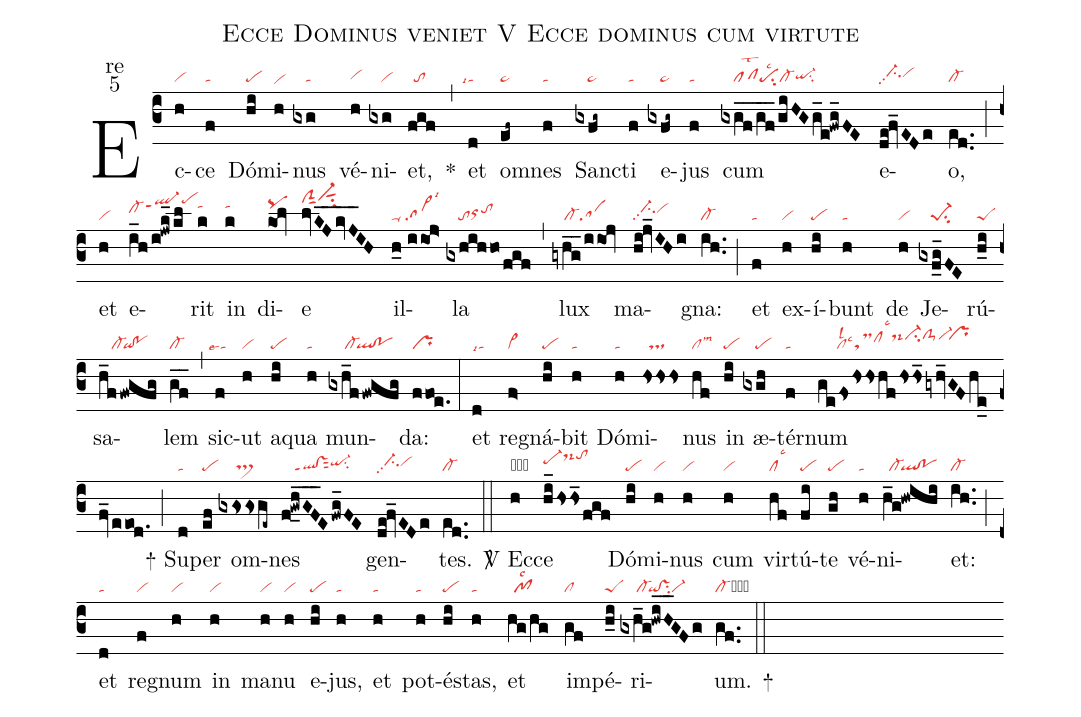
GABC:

name:Ecce Dominus veniet V Ecce dominus cum virtute;
office-part:re;
mode:5;
nabc-lines:1;
%%
(c3) Ec(h|vi)ce(f|ta) Dó(hi|pe)mi(h|vihe)nus(gxg|////ta) vé(h|vihg)ni(gxg|////vi)et,(fgf|//to) <sp>*</sp>(,) et(d|``talsi4) om(ef~|ta>)nes(f|ta) Sanc(gxfg~|////ta>)ti(f|ta) e(gxfg~|////ta>)jus(f|ta) cum(gxgf__/gf__/giHGg_e!fwg_FE|////pflst2pesu2lsc2cl-qi-hgsu2) e(de!fv_EDe|//ci-hhpp2vihh)o,(ed..|cl-) (;) et(h|vi) e(i_h/i!jwk_kl|cl-hiql-hkppt1pehm)rit(k|tahk) in(k|tahk) di(kol|pqhk)e(lvKJ__kvJ__IH|clShmsut1vi-hnsut1su2) il(h_0//iioj>|ta-/sa>lsi3)la(gxhihho/fgf|////toorhhtohi) (,) lux(gyhg__/iioj|////cl-sa) ma(hi!jv_IHi|//ci-hipp2vihi)gna:(ih..|cl-) (;) et(f|ta) ex(h|vi)í(hi|pe)bunt(h|ta) de(h|vi) Je(gxf_g_FE|////pe-1su2)rú(h_i|peS)sa(h_f/fwgfg|////cl-`qi!po)lem(gf__|cl-) (,) sic(f|``talse4)ut(h|vi) a(hi|pe)qua(h|ta) mun(gxh_f/fwgfg|/////cl-`ql!po)da:(ffoe.|pr) (:) et(d|talsi7) re(f>|vi>)gná(hi|pe)bit(h|ta) Dó(h|ta)mi(hshshs|//ts)nus(hf|cllsm3) in(hi|pe) æ(gxgh|////pe)tér(f|ta)num(gefshshshfhshs_gyhv_GFhe_/fv_/eeod.|//////cllsl2lsc3tsMclhilsc3ds-hjci-hjclS-hjvi-hj`prhj) (;) <sp>+</sp> Su(d|ta)per(ef|pe) om(gxgssge~|//////ts>)nes(f!gwhGF____E/fwg_FE|////ql!vsppt1sut2qi-hhsu2) gen(de!fv_EDe|//ci-hhpp2vihh)tes.(ed..|cl-) (::)

<sp>V/</sp> Ec(h|obvi)ce(hi_/hshs_fgf|pe-hids-hktohk) Dó(hi|pe)mi(h|vi)nus(h|vi) cum(h|vi) vir(hf|cllsc3)tú(fi|pe)te(gh|pe) vé(h|ta)ni(h_g!hwihi|//cl-`ql!po)et:(ih..|cl-) (;) et(d|ta) re(f|vi)gnum(h|vi) in(h|vi) ma(h|vi)nu(h|vi) e(hi|pe)jus,(h|ta) et(h|ta) pot(h|ta)é(hi|pe)stas,(h|ta) et(hg/hg|//pf1lsc2) im(gf|cl)pé(h_i|peS)ri(gxh_g!hwiH__GFg|/////cl-`qi!vssu2vi-)um.(gf..|cl-cb) <sp>+</sp>(::)
